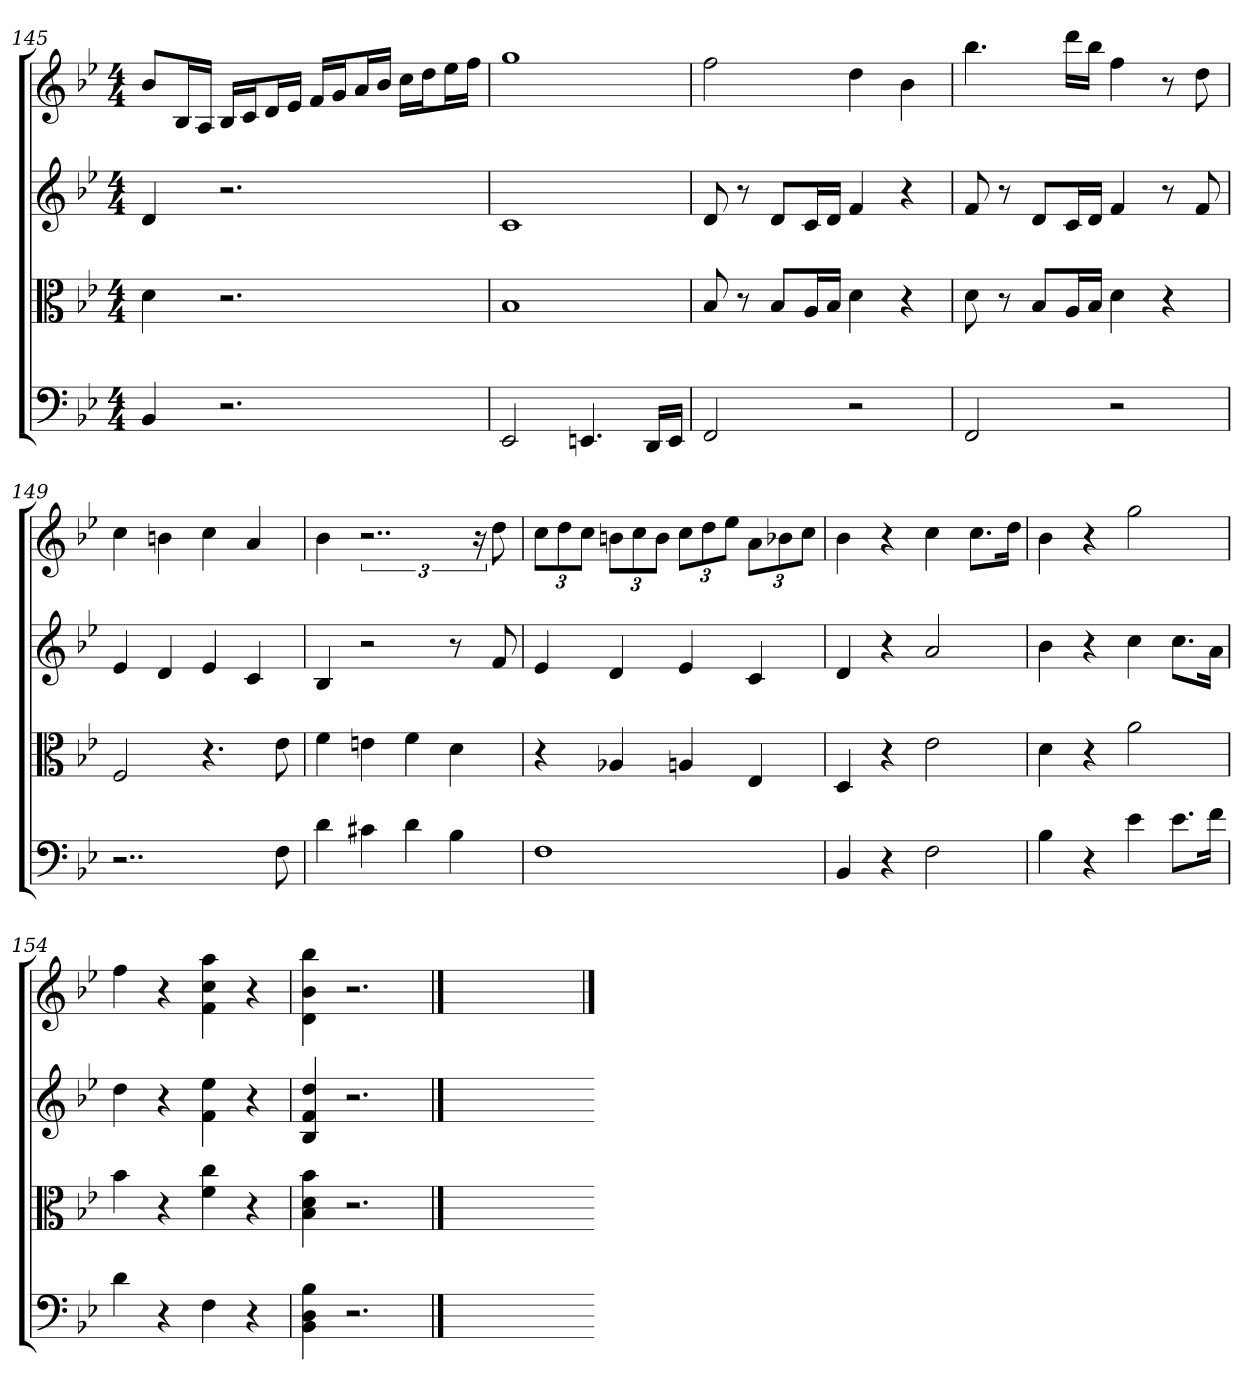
**kern	**kern	**kern	**kern
*part4	*part3	*part2	*part1
*staff4	*staff3	*staff2	*staff1
*clefF4	*clefC3	*	*
*k[b-e-]	*k[b-e-]	*k[b-e-]	*k[b-e-]
*B-:	*B-:	*B-:	*B-:
*M4/4	*M4/4	*M4/4	*M4/4
=145	=145	=145	=145
4BB-	4d	4d	8b-L
.	.	.	16B-L
.	.	.	16AJJ
2.r	2.r	2.r	16B-LL
.	.	.	16cJ
.	.	.	16dL
.	.	.	16e-JJ
.	.	.	16fLL
.	.	.	16gJ
.	.	.	16aL
.	.	.	16b-JJ
.	.	.	16ccLL
.	.	.	16ddJ
.	.	.	16ee-L
.	.	.	16ffJJ
=146	=146	=146	=146
2EE-	1B-	1c	1gg
4.EEn	.	.	.
16DD/LL	.	.	.
16EE/JJ	.	.	.
=147	=147	=147	=147
2FF	8B-	8d	2ff
.	8r	8r	.
.	8B-/L	8dL	.
.	16A/L	16cL	.
.	16B-/JJ	16dJJ	.
2r	4d	4f	4dd
.	4r	4r	4b-
=148	=148	=148	=148
2FF	8d	8f	4.bb-
.	8r	8r	.
.	8B-/L	8dL	.
.	16A/L	16cL	16dddLL
.	16B-/JJ	16dJJ	16bb-JJ
2r	4d	4f	4ff
.	4r	8r	8r
.	.	8f	8dd
=149	=149	=149	=149
2..r	2F	4e-	4cc
.	.	4d	4bn
.	4.r	4e-	4cc
.	.	4c	4a
8F	8e-	.	.
=150	=150	=150	=150
4d	4f	4B-	4b-
4c#X	4en	2r	3..r
4d	4f	.	.
4B-	4d	8r	.
.	.	.	24r
.	.	8f	8dd
=151	=151	=151	=151
1F	4r	4e-	12ccL
.	.	.	12dd
.	.	.	12ccJ
.	4A-X	4d	12bnL
.	.	.	12cc
.	.	.	12bJ
.	4An	4e-	12ccL
.	.	.	12dd
.	.	.	12ee-J
.	4E-	4c	12aL
.	.	.	12b-X
.	.	.	12ccJ
=152	=152	=152	=152
4BB-	4D	4d	4b-
4r	4r	4r	4r
2F	2e-	2a	4cc
.	.	.	8.ccL
.	.	.	16ddJk
=153	=153	=153	=153
4B-	4d	4b-	4b-
4r	4r	4r	4r
4e-	2a	4cc	2gg
8.e-\L	.	8.ccL	.
16f\Jk	.	16aJk	.
=154	=154	=154	=154
4d	4b-	4dd	4ff
4r	4r	4r	4r
4F	4f 4cc	4f 4ee-	4f 4cc 4aa
4r	4r	4r	4r
=155	=155	=155	=155
4BB- 4D 4B-	4B- 4d 4b-	4B- 4f 4dd	4d 4b- 4bb-
2.r	2.r	2.r	2.r
==	==	==	==
1ryy	1ryy	1ryy	2ryy
.	.	.	2ryy
=	=	=	==
*-	*-	*-	*-
